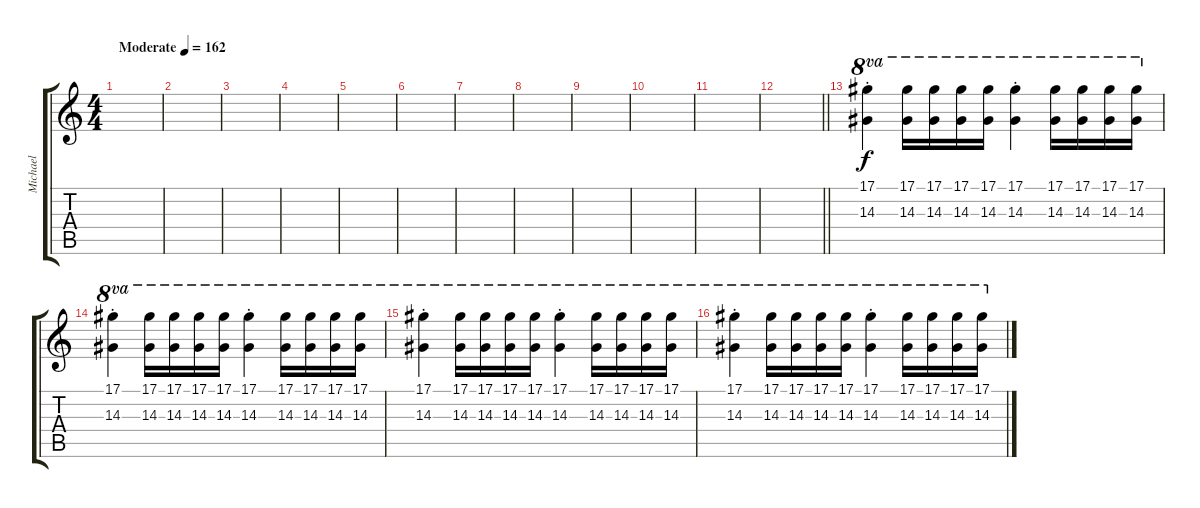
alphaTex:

\track ("Michael" "Michael") {instrument distortionguitar}
\staff {score tabs}
\tuning (Eb4 Bb3 Gb3 Db3 Ab2 Eb2) {hide}
\ts (4 4)
\tempo (162 "Moderate")
\clef g2
\ks aminor
|
|
|
|
|
|
|
|
|
|
|
\barLineRight lightlight
|
(17.1{st} 14.3{st}).4{ot 8va} (17.1 14.3).16{ot 8va} (17.1 14.3).16{ot 8va} (17.1 14.3).16{ot 8va} (17.1 14.3).16{ot 8va} (17.1{st} 14.3{st}).4{ot 8va} (17.1 14.3).16{ot 8va} (17.1 14.3).16{ot 8va} (17.1 14.3).16{ot 8va} (17.1 14.3).16{ot 8va} |
(17.1{st} 14.3{st}).4{ot 8va} (17.1 14.3).16{ot 8va} (17.1 14.3).16{ot 8va} (17.1 14.3).16{ot 8va} (17.1 14.3).16{ot 8va} (17.1{st} 14.3{st}).4{ot 8va} (17.1 14.3).16{ot 8va} (17.1 14.3).16{ot 8va} (17.1 14.3).16{ot 8va} (17.1 14.3).16{ot 8va} |
(17.1{st} 14.3{st}).4{ot 8va} (17.1 14.3).16{ot 8va} (17.1 14.3).16{ot 8va} (17.1 14.3).16{ot 8va} (17.1 14.3).16{ot 8va} (17.1{st} 14.3{st}).4{ot 8va} (17.1 14.3).16{ot 8va} (17.1 14.3).16{ot 8va} (17.1 14.3).16{ot 8va} (17.1 14.3).16{ot 8va} |
(17.1{st} 14.3{st}).4{ot 8va} (17.1 14.3).16{ot 8va} (17.1 14.3).16{ot 8va} (17.1 14.3).16{ot 8va} (17.1 14.3).16{ot 8va} (17.1{st} 14.3{st}).4{ot 8va} (17.1 14.3).16{ot 8va} (17.1 14.3).16{ot 8va} (17.1 14.3).16{ot 8va} (17.1 14.3).16{ot 8va}
